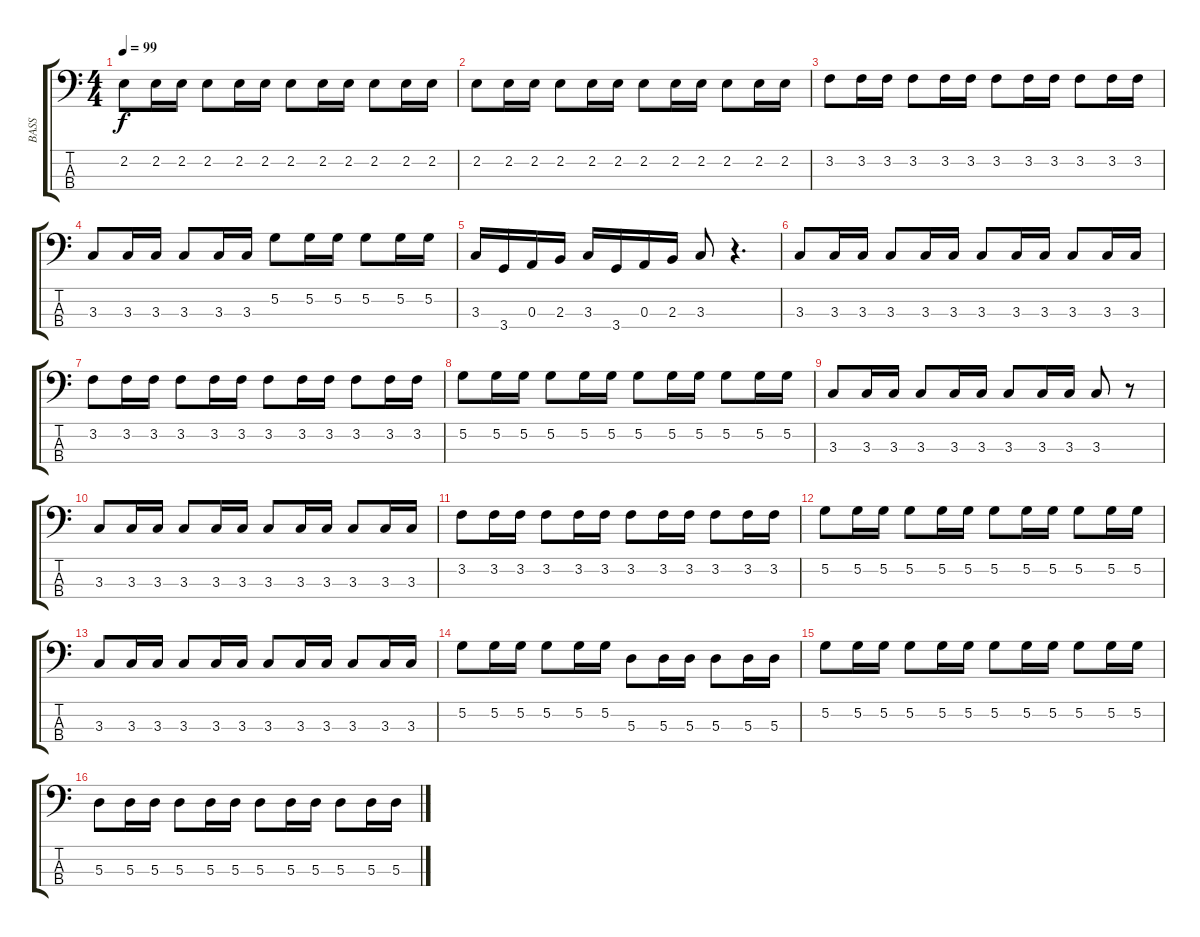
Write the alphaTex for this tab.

\track ("BASS" "BASS") {instrument electricbassfinger}
\staff {score tabs}
\tuning (G2 D2 A1 E1) {hide}
\ts (4 4)
\tempo 99
\clef f4
\ks c
2.2.8{dy f} 2.2.16 2.2.16 2.2.8 2.2.16 2.2.16 2.2.8 2.2.16 2.2.16 2.2.8 2.2.16 2.2.16 |
2.2.8 2.2.16 2.2.16 2.2.8 2.2.16 2.2.16 2.2.8 2.2.16 2.2.16 2.2.8 2.2.16 2.2.16 |
3.2.8 3.2.16 3.2.16 3.2.8 3.2.16 3.2.16 3.2.8 3.2.16 3.2.16 3.2.8 3.2.16 3.2.16 |
3.3.8 3.3.16 3.3.16 3.3.8 3.3.16 3.3.16 5.2.8 5.2.16 5.2.16 5.2.8 5.2.16 5.2.16 |
3.3.16 3.4.16 0.3.16 2.3.16 3.3.16 3.4.16 0.3.16 2.3.16 3.3.8 r.4{d} |
3.3.8 3.3.16 3.3.16 3.3.8 3.3.16 3.3.16 3.3.8 3.3.16 3.3.16 3.3.8 3.3.16 3.3.16 |
3.2.8 3.2.16 3.2.16 3.2.8 3.2.16 3.2.16 3.2.8 3.2.16 3.2.16 3.2.8 3.2.16 3.2.16 |
5.2.8 5.2.16 5.2.16 5.2.8 5.2.16 5.2.16 5.2.8 5.2.16 5.2.16 5.2.8 5.2.16 5.2.16 |
3.3.8 3.3.16 3.3.16 3.3.8 3.3.16 3.3.16 3.3.8 3.3.16 3.3.16 3.3.8 r.8 |
3.3.8 3.3.16 3.3.16 3.3.8 3.3.16 3.3.16 3.3.8 3.3.16 3.3.16 3.3.8 3.3.16 3.3.16 |
3.2.8 3.2.16 3.2.16 3.2.8 3.2.16 3.2.16 3.2.8 3.2.16 3.2.16 3.2.8 3.2.16 3.2.16 |
5.2.8 5.2.16 5.2.16 5.2.8 5.2.16 5.2.16 5.2.8 5.2.16 5.2.16 5.2.8 5.2.16 5.2.16 |
3.3.8 3.3.16 3.3.16 3.3.8 3.3.16 3.3.16 3.3.8 3.3.16 3.3.16 3.3.8 3.3.16 3.3.16 |
5.2.8 5.2.16 5.2.16 5.2.8 5.2.16 5.2.16 5.3.8 5.3.16 5.3.16 5.3.8 5.3.16 5.3.16 |
5.2.8 5.2.16 5.2.16 5.2.8 5.2.16 5.2.16 5.2.8 5.2.16 5.2.16 5.2.8 5.2.16 5.2.16 |
5.3.8 5.3.16 5.3.16 5.3.8 5.3.16 5.3.16 5.3.8 5.3.16 5.3.16 5.3.8 5.3.16 5.3.16
